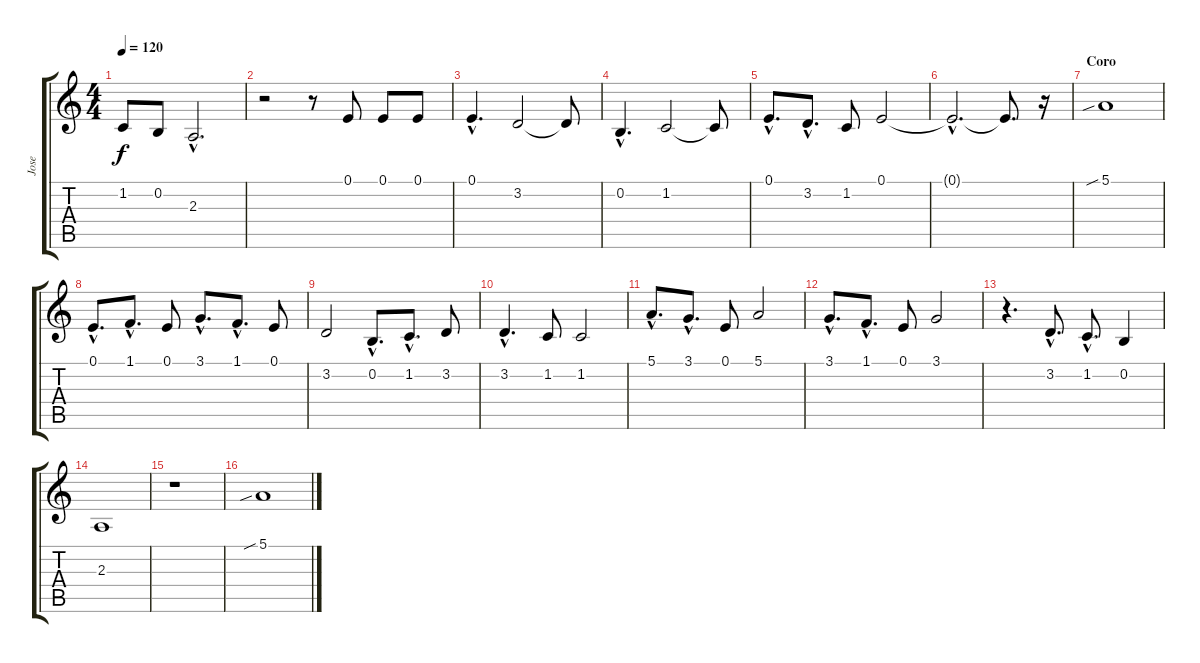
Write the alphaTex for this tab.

\track ("Jose" "Jose") {instrument altosax}
\staff {score tabs}
\tuning (E4 B3 G3 D3 A2 E2) {hide}
\ts (4 4)
\tempo 120
\clef g2
\ks c
1.2.8{dy f} 0.2.8 2.3{hac}.2{d} |
r.2 r.8 0.1.8 0.1.8 0.1.8 |
0.1{hac}.4{d} 3.2.2 3.2{t}.8 |
0.2{hac}.4{d} 1.2.2 1.2{t}.8 |
0.1{hac}.8{d} 3.2{hac}.8{d} 1.2.8 0.1.2 |
0.1{hac t}.2{d} 0.1{t}.8{d} r.16 |
\section ("" "Coro")
5.1{sib}.1 |
0.1{hac}.8{d} 1.1{hac}.8{d} 0.1.8 3.1{hac}.8{d} 1.1{hac}.8{d} 0.1.8 |
3.2.2 0.2{hac}.8{d} 1.2{hac}.8{d} 3.2.8 |
3.2{hac}.4{d} 1.2.8 1.2.2 |
5.1{hac}.8{d} 3.1{hac}.8{d} 0.1.8 5.1.2 |
3.1{hac}.8{d} 1.1{hac}.8{d} 0.1.8 3.1.2 |
r.4{d} 3.2{hac}.8{d} 1.2{hac}.8{d} 0.2.4 |
2.3.1 |
r.1 |
5.1{sib}.1
